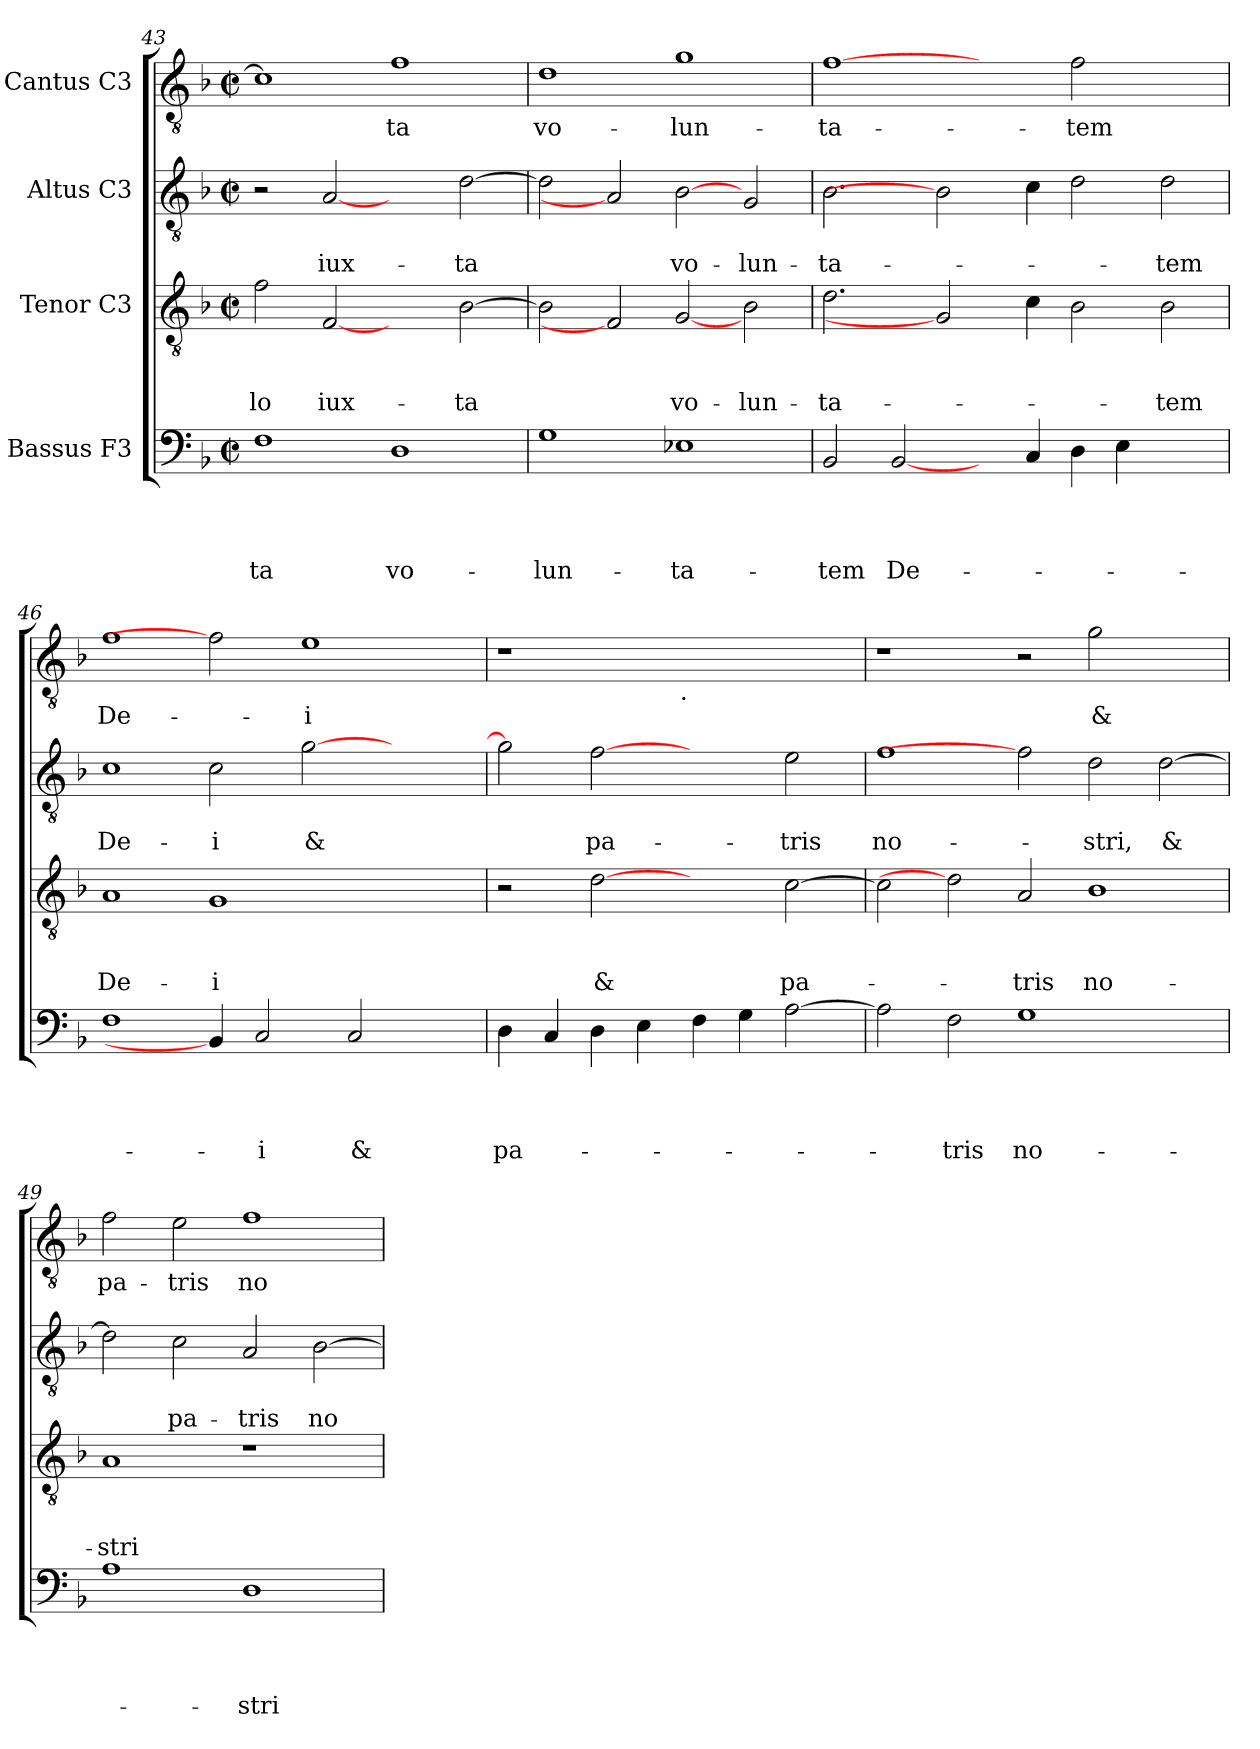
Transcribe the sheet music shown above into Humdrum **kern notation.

**kern	**text	**text	**text	**text	**kern	**text	**text	**text	**kern	**text	**text	**kern	**text
*part4	*part4	*part4	*part4	*part4	*part3	*part3	*part3	*part3	*part2	*part2	*part2	*part1	*part1
*staff4	*staff4	*staff4	*staff4	*staff4	*staff3	*staff3	*staff3	*staff3	*staff2	*staff2	*staff2	*staff1	*staff1
*I"Bassus F3	*	*	*	*	*I"Tenor C3	*	*	*	*I"Altus C3	*	*	*I"Cantus C3	*
!!LO:PB:g=z
*clefF4	*	*	*	*	*clefGv2	*	*	*	*clefGv2	*	*	*clefGv2	*
*k[b-]	*	*	*	*	*k[b-]	*	*	*	*k[b-]	*	*	*k[b-]	*
*F:	*	*	*	*	*F:	*	*	*	*F:	*	*	*F:	*
*M2/2	*	*	*	*	*M2/2	*	*	*	*M2/2	*	*	*M2/2	*
*met(c|)	*	*	*	*	*met(c|)	*	*	*	*met(c|)	*	*	*met(c|)	*
=43	=43	=43	=43	=43	=43	=43	=43	=43	=43	=43	=43	=43	=43
!	!	!	!	!LO:LY:b	!	!	!	!LO:LY:b	!	!	!	!	!
1F	.	.	.	-ta	2f\	.	.	-lo	2r	.	.	1c]	.
!	!	!	!	!	!	!	!	!LO:LY:b	!	!	!LO:LY:b	!	!
.	.	.	.	.	[2F	.	.	iux-	[2A	.	iux-	.	.
!	!	!	!	!LO:LY:b	!	!	!	!	!	!	!	!	!LO:LY:b
1D	.	.	.	vo-	2ryy	.	.	.	2ryy	.	.	1f	-ta
!	!	!	!	!	!	!	!	!LO:LY:b	!	!	!LO:LY:b	!	!
.	.	.	.	.	[>2B-\	.	.	-ta	[>2d\	.	-ta	.	.
=44	=44	=44	=44	=44	=44	=44	=44	=44	=44	=44	=44	=44	=44
!	!	!	!	!LO:LY:b	!	!	!	!	!	!	!	!	!LO:LY:b
1G	.	.	.	-lun-	2B-\]	.	.	.	2d\]	.	.	1d	vo-
.	.	.	.	.	2F]	.	.	.	2A]	.	.	.	.
!	!	!	!	!LO:LY:b	!	!	!	!LO:LY:b	!	!	!LO:LY:b	!	!LO:LY:b
1E-X	.	.	.	-ta-	[2G	.	.	vo-	[2B-	.	vo-	1g	-lun-
!	!	!	!	!	!	!	!	!LO:LY:b	!	!	!LO:LY:b	!	!
.	.	.	.	.	2B-\	.	.	-lun-	2G/	.	-lun-	.	.
=45	=45	=45	=45	=45	=45	=45	=45	=45	=45	=45	=45	=45	=45
!	!	!	!	!LO:LY:b	!	!	!	!LO:LY:b	!	!	!LO:LY:b	!	!LO:LY:b
2BB-/	.	.	.	-tem	2.d\	.	.	-ta-	2.B-\	.	-ta-	[1f	-ta-
!	!	!	!	!LO:LY:b	!	!	!	!	!	!	!	!	!
[2BB-/	.	.	.	De-	.	.	.	.	.	.	.	.	.
.	.	.	.	.	2G]	.	.	.	2B-]	.	.	.	.
4ryy	.	.	.	.	.	.	.	.	.	.	.	2ryy	.
4C/	.	.	.	.	4c\	.	.	.	4c\	.	.	.	.
!	!	!	!	!	!	!	!	!	!	!	!	!	!LO:LY:b
4D\	.	.	.	.	2B-\	.	.	.	2d\	.	.	2f\	-tem
4E\	.	.	.	.	.	.	.	.	.	.	.	.	.
!	!	!	!	!	!	!	!	!LO:LY:b	!	!	!LO:LY:b	!	!
2ryy	.	.	.	.	2B-\	.	.	-tem	2d\	.	-tem	2ryy	.
=46	=46	=46	=46	=46	=46	=46	=46	=46	=46	=46	=46	=46	=46
!	!	!	!	!	!	!	!	!LO:LY:b	!	!	!LO:LY:b	!	!LO:LY:b
1F	.	.	.	.	1A	.	.	De-	1c	.	De-	1f	De-
!	!	!	!	!	!	!	!	!LO:LY:b	!	!	!LO:LY:b	!	!
4BB-/]	.	.	.	.	1G	.	.	-i	2c\	.	-i	2f]	.
!	!	!	!	!LO:LY:b	!	!	!	!	!	!	!	!	!
2C/	.	.	.	-i	.	.	.	.	.	.	.	.	.
!	!	!	!	!	!	!	!	!	!	!	!LO:LY:b	!	!LO:LY:b
.	.	.	.	.	.	.	.	.	[>2g\	.	&	1e	-i
!	!	!	!	!LO:LY:b	!	!	!	!	!	!	!	!	!
2C/	.	.	.	&	.	.	.	.	.	.	.	.	.
.	.	.	.	.	2ryy	.	.	.	2ryy	.	.	.	.
4ryy	.	.	.	.	.	.	.	.	.	.	.	.	.
=47	=47	=47	=47	=47	=47	=47	=47	=47	=47	=47	=47	=47	=47
!	!	!	!	!LO:LY:b	!	!	!	!	!	!	!	!	!
*	*	*	*	*	*	*	*	*	*	*	*	*^	*
4D\	.	.	.	pa-	2r	.	.	.	2g\]	.	.	1r	2ryy	.
4C/	.	.	.	.	.	.	.	.	.	.	.	.	.	.
!	!	!	!	!	!	!	!	!LO:LY:b	!	!	!LO:LY:b	!	!	!
4D\	.	.	.	.	[2d	.	.	&	[2f	.	pa-	.	4...ryy	.
4E\	.	.	.	.	.	.	.	.	.	.	.	.	.	.
!	!	!	!	!	!	!	!	!	!	!	!	!	!LO:TX:b:t=.	!
.	.	.	.	.	.	.	.	.	.	.	.	.	1ryy	.
4F\	.	.	.	.	2ryy	.	.	.	2ryy	.	.	1ryy	.	.
4G\	.	.	.	.	.	.	.	.	.	.	.	.	.	.
!	!	!	!	!	!	!	!	!LO:LY:b	!	!	!LO:LY:b	!	!	!
[>2A\	.	.	.	.	[>2c\	.	.	pa-	2e\	.	-tris	.	.	.
.	.	.	.	.	.	.	.	.	.	.	.	.	32ryy	.
=48	=48	=48	=48	=48	=48	=48	=48	=48	=48	=48	=48	=48	=48	=48
!	!	!	!	!	!	!	!	!	!	!	!LO:LY:b	!	!	!
*	*	*	*	*	*	*	*	*	*	*	*	*v	*v	*
2A\]	.	.	.	.	2c\]	.	.	.	1f	.	no-	1r	.
!	!	!	!	!LO:LY:b	!	!	!	!	!	!	!	!	!
2F\	.	.	.	-tris	2d]	.	.	.	.	.	.	.	.
!	!	!	!	!LO:LY:b	!	!	!	!LO:LY:b	!	!	!	!	!
1G	.	.	.	no-	2A/	.	.	-tris	2f]	.	.	2r	.
!	!	!	!	!	!	!	!	!LO:LY:b	!	!	!LO:LY:b	!	!LO:LY:b
.	.	.	.	.	1B-	.	.	no-	2d\	.	-stri,	2g\	&
!	!	!	!	!	!	!	!	!	!	!	!LO:LY:b	!	!
2ryy	.	.	.	.	.	.	.	.	[>2d\	.	&	2ryy	.
!!LO:PB:g=z
=49	=49	=49	=49	=49	=49	=49	=49	=49	=49	=49	=49	=49	=49
!	!	!	!	!	!	!	!	!LO:LY:b	!	!	!	!	!LO:LY:b
1A	.	.	.	.	1A	.	.	-stri	2d\]	.	.	2f\	pa-
!	!	!	!	!	!	!	!	!	!	!	!LO:LY:b	!	!LO:LY:b
.	.	.	.	.	.	.	.	.	2c\	.	pa-	2e\	-tris
!	!	!	!	!LO:LY:b	!	!	!	!	!	!	!LO:LY:b	!	!LO:LY:b
1D	.	.	.	-stri	1r	.	.	.	2A/	.	-tris	1f	no-
!	!	!	!	!	!	!	!	!	!	!	!LO:LY:b	!	!
.	.	.	.	.	.	.	.	.	[>2B-\	.	no-	.	.
=	=	=	=	=	=	=	=	=	=	=	=	=	=
*-	*-	*-	*-	*-	*-	*-	*-	*-	*-	*-	*-	*-	*-
